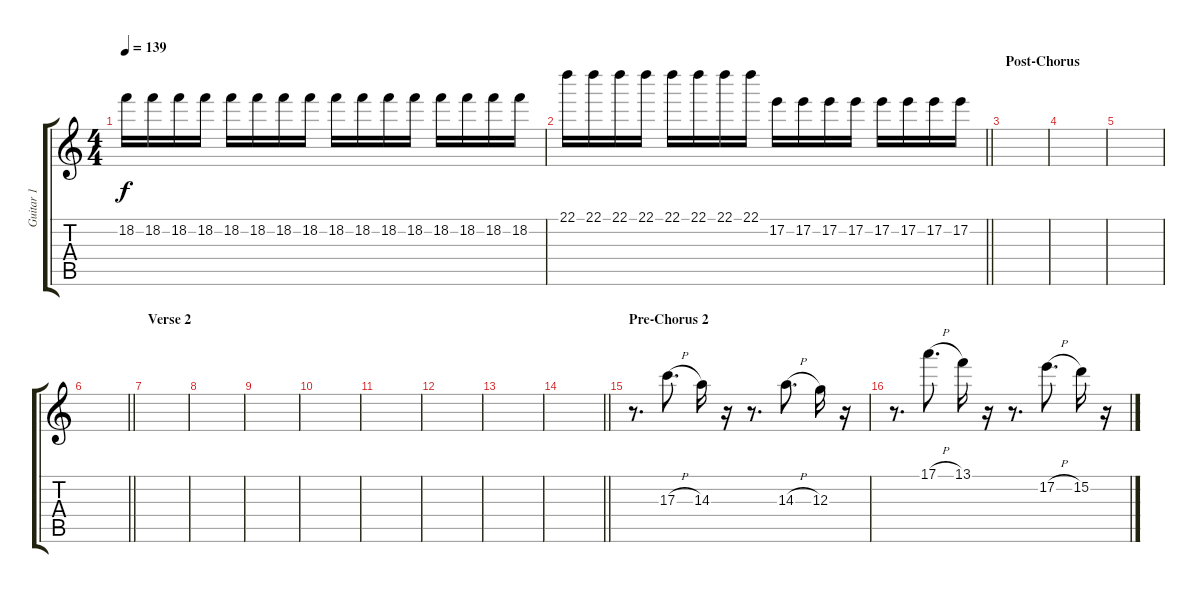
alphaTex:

\track ("Guitar 1" "Guitar 1") {instrument overdrivenguitar}
\staff {score tabs}
\tuning (E4 B3 G3 D3 A2 E2) {hide}
\ts (4 4)
\tempo 139
\clef g2
\ks c
18.2.16{dy f} 18.2.16 18.2.16 18.2.16 18.2.16 18.2.16 18.2.16 18.2.16 18.2.16 18.2.16 18.2.16 18.2.16 18.2.16 18.2.16 18.2.16 18.2.16 |
\barLineRight lightlight
22.1.16 22.1.16 22.1.16 22.1.16 22.1.16 22.1.16 22.1.16 22.1.16 17.2.16 17.2.16 17.2.16 17.2.16 17.2.16 17.2.16 17.2.16 17.2.16 |
\section ("" "Post-Chorus")
|
|
|
\barLineRight lightlight
|
\section ("" "Verse 2")
|
|
|
|
|
|
|
\barLineRight lightlight
|
\section ("" "Pre-Chorus 2")
r.8{d} 17.3{h}.8{d} 14.3.16 r.16 r.8{d} 14.3{h}.8{d} 12.3.16 r.16 |
r.8{d} 17.1{h}.8{d} 13.1.16 r.16 r.8{d} 17.2{h}.8{d} 15.2.16 r.16
